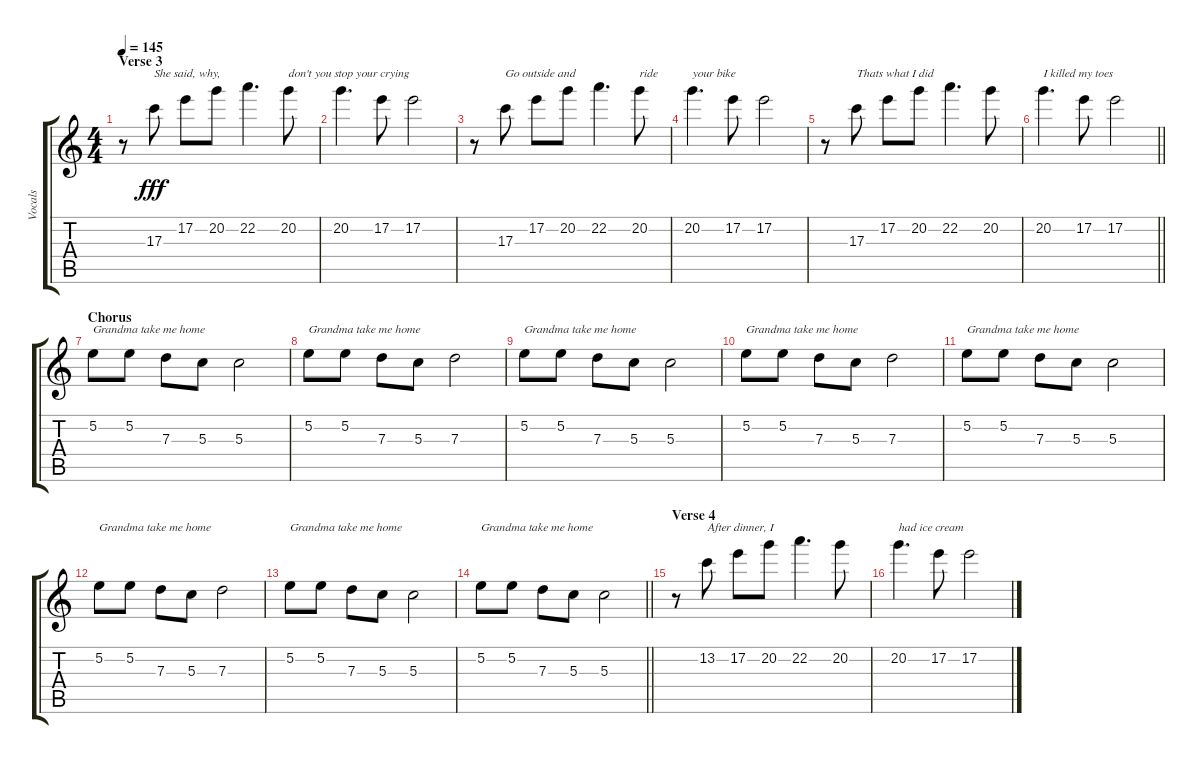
\track ("Vocals" "Vocals") {instrument overdrivenguitar}
\staff {score tabs}
\tuning (E4 B3 G3 D3 A2 E2) {hide}
\ts (4 4)
\section ("" "Verse 3")
\tempo 145
\clef g2
\ks c
r.8{dy fff} 17.3.8{txt "She said, why,"} 17.2.8 20.2.8 22.2.4{d} 20.2.8{txt "don't you stop your crying"} |
20.2.4{d} 17.2.8 17.2.2 |
r.8 17.3.8{txt "Go outside and"} 17.2.8 20.2.8 22.2.4{d} 20.2.8{txt "ride"} |
20.2.4{d txt "your bike"} 17.2.8 17.2.2 |
r.8 17.3.8{txt "Thats what I did"} 17.2.8 20.2.8 22.2.4{d} 20.2.8 |
\barLineRight lightlight
20.2.4{d txt "I killed my toes"} 17.2.8 17.2.2 |
\section ("" "Chorus")
5.2.8{txt "Grandma take me home"} 5.2.8 7.3.8 5.3.8 5.3.2 |
5.2.8{txt "Grandma take me home"} 5.2.8 7.3.8 5.3.8 7.3.2 |
5.2.8{txt "Grandma take me home"} 5.2.8 7.3.8 5.3.8 5.3.2 |
5.2.8{txt "Grandma take me home"} 5.2.8 7.3.8 5.3.8 7.3.2 |
5.2.8{txt "Grandma take me home"} 5.2.8 7.3.8 5.3.8 5.3.2 |
5.2.8{txt "Grandma take me home"} 5.2.8 7.3.8 5.3.8 7.3.2 |
5.2.8{txt "Grandma take me home"} 5.2.8 7.3.8 5.3.8 5.3.2 |
\barLineRight lightlight
5.2.8{txt "Grandma take me home"} 5.2.8 7.3.8 5.3.8 5.3.2 |
\section ("" "Verse 4")
r.8 13.2.8{txt "After dinner, I"} 17.2.8 20.2.8 22.2.4{d} 20.2.8 |
20.2.4{d txt "had ice cream"} 17.2.8 17.2.2
